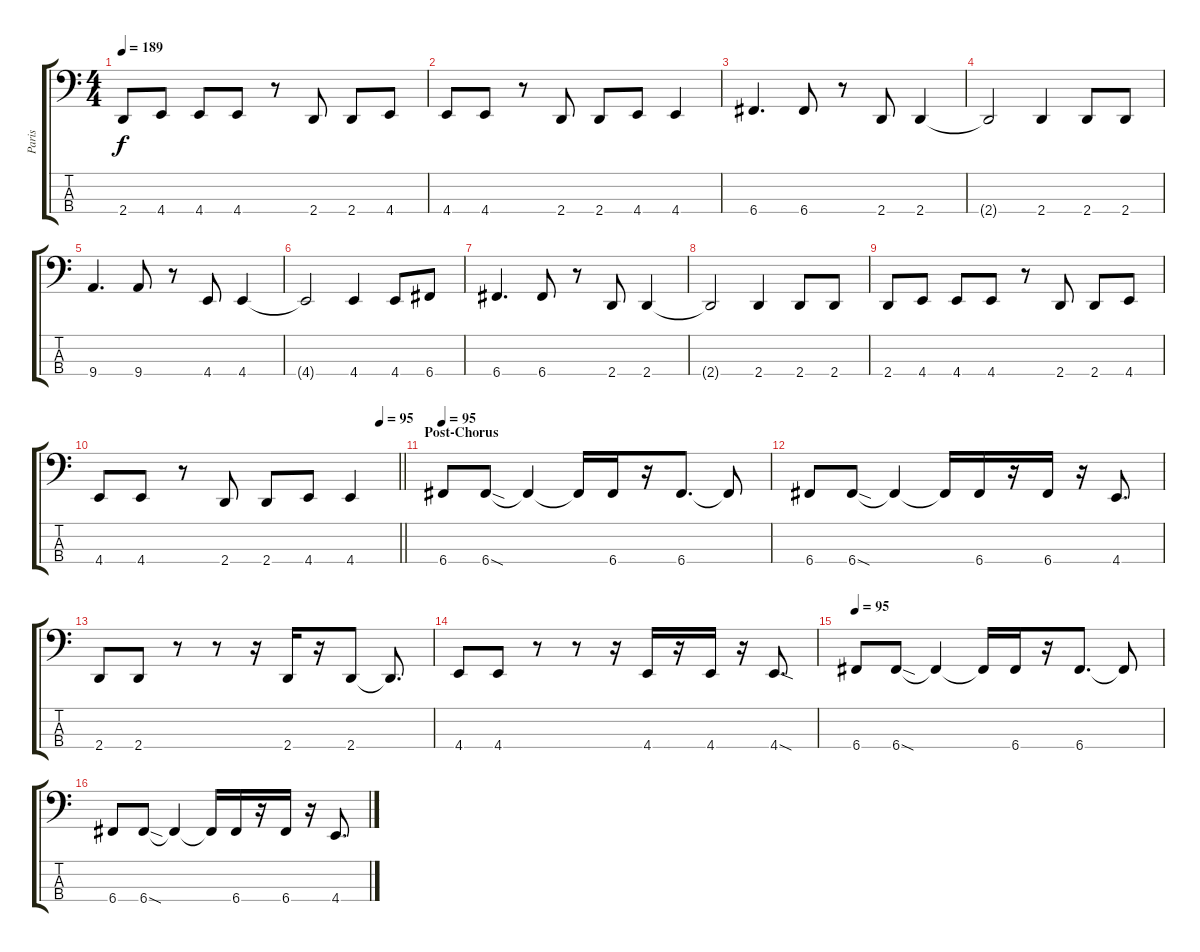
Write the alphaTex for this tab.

\track ("Paris" "Paris") {instrument electricbasspick}
\staff {score tabs}
\tuning (F2 C2 G1 C1) {hide}
\ts (4 4)
\tempo 189
\clef f4
\ks c
2.4.8{dy f} 4.4.8 4.4.8 4.4.8 r.8 2.4.8 2.4.8 4.4.8 |
4.4.8 4.4.8 r.8 2.4.8 2.4.8 4.4.8 4.4.4 |
6.4.4{d} 6.4.8 r.8 2.4.8 2.4.4 |
2.4{t}.2 2.4.4 2.4.8 2.4.8 |
9.4.4{d} 9.4.8 r.8 4.4.8 4.4.4 |
4.4{t}.2 4.4.4 4.4.8 6.4.8 |
6.4.4{d} 6.4.8 r.8 2.4.8 2.4.4 |
2.4{t}.2 2.4.4 2.4.8 2.4.8 |
2.4.8 4.4.8 4.4.8 4.4.8 r.8 2.4.8 2.4.8 4.4.8 |
\tempo (95 0.9375)
\barLineRight lightlight
4.4.8 4.4.8 r.8 2.4.8 2.4.8 4.4.8 4.4.4 |
\section ("" "Post-Chorus")
\tempo 95
6.4.8 6.4{sod}.8 6.4{t}.4 6.4{t}.16 6.4.16 r.16 6.4.8{d} 6.4{t}.8 |
6.4.8 6.4{sod}.8 6.4{t}.4 6.4{t}.16 6.4.16 r.16 6.4.16 r.16 4.4.8{d} |
2.4.8 2.4.8 r.8 r.8 r.16 2.4.16 r.16 2.4.8 2.4{t}.8{d} |
4.4.8 4.4.8 r.8 r.8 r.16 4.4.16 r.16 4.4.16 r.16 4.4{sod}.8{d} |
\tempo 95
6.4.8 6.4{sod}.8 6.4{t}.4 6.4{t}.16 6.4.16 r.16 6.4.8{d} 6.4{t}.8 |
6.4.8 6.4{sod}.8 6.4{t}.4 6.4{t}.16 6.4.16 r.16 6.4.16 r.16 4.4.8{d}
